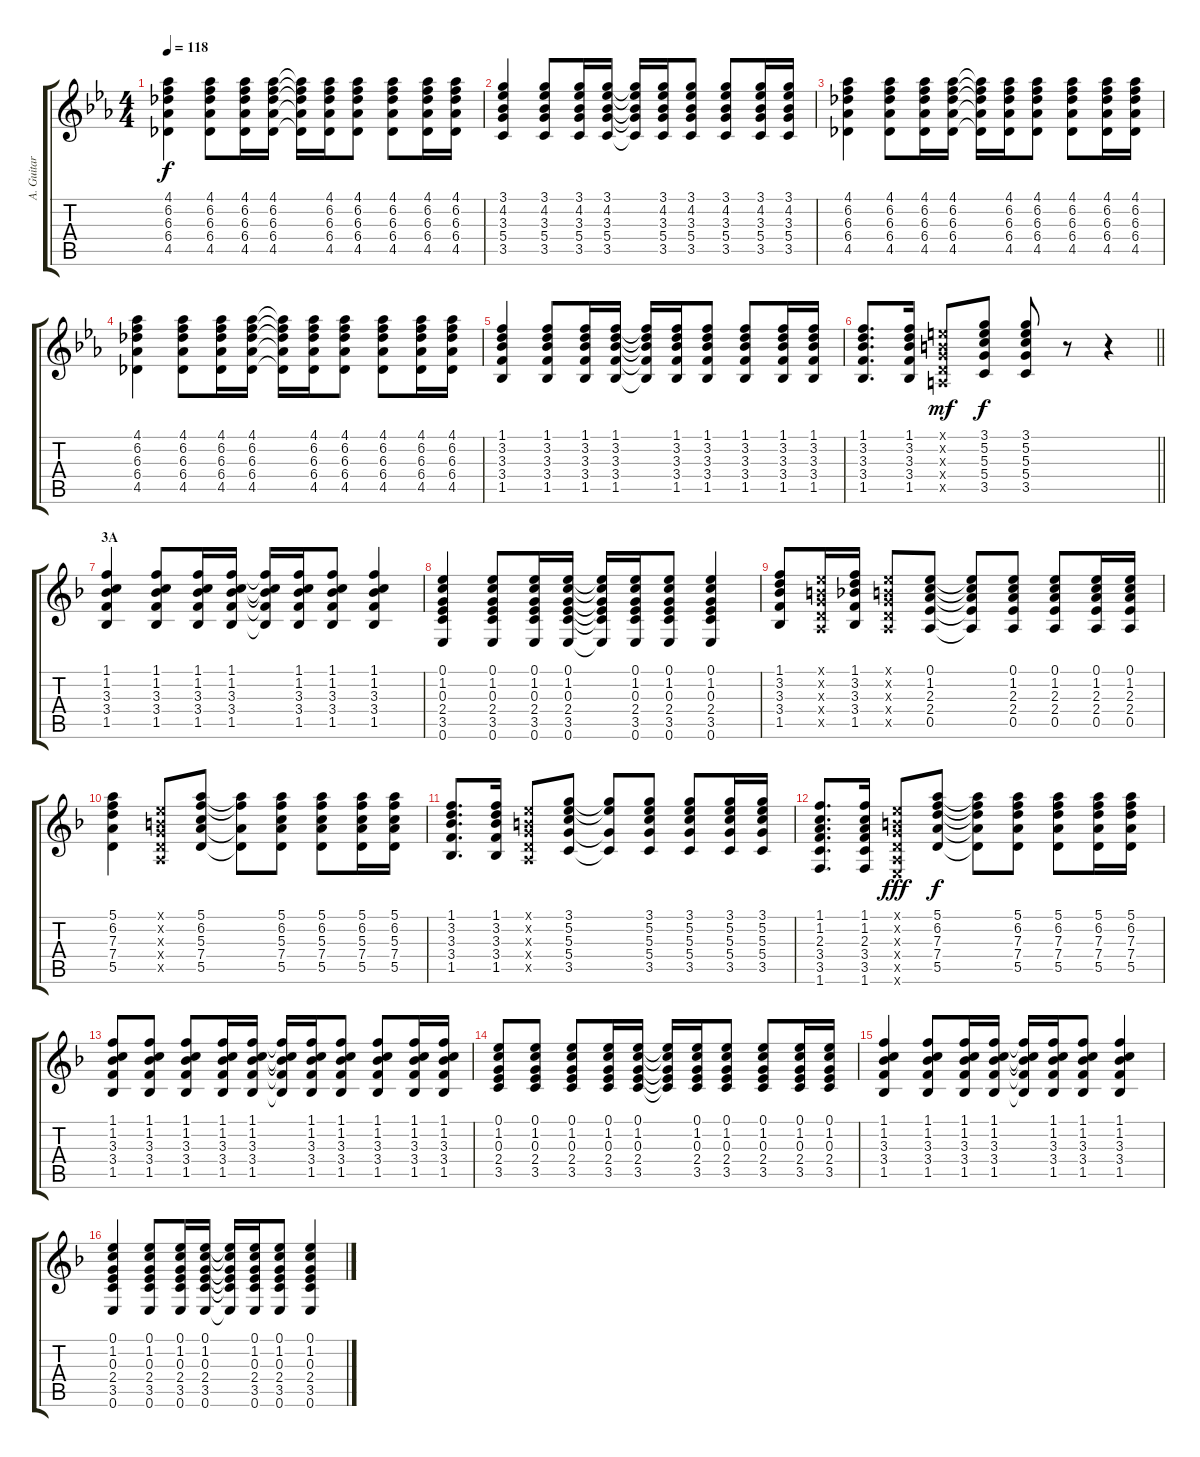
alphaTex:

\track ("A. Guitar" "A. Guitar") {instrument acousticguitarsteel}
\staff {score tabs}
\tuning (E4 B3 G3 D3 A2 E2) {hide}
\ts (4 4)
\tempo 118
\clef g2
\ks eb
(4.1 6.2 6.3 6.4 4.5).4{dy f} (4.1 6.2 6.3 6.4 4.5).8 (4.1 6.2 6.3 6.4 4.5).16 (4.1 6.2 6.3 6.4 4.5).16 (4.1{t} 6.2{t} 6.3{t} 6.4{t} 4.5{t}).16 (4.1 6.2 6.3 6.4 4.5).16 (4.1 6.2 6.3 6.4 4.5).8 (4.1 6.2 6.3 6.4 4.5).8 (4.1 6.2 6.3 6.4 4.5).16 (4.1 6.2 6.3 6.4 4.5).16 |
(3.1 4.2 3.3 5.4 3.5).4 (3.1 4.2 3.3 5.4 3.5).8 (3.1 4.2 3.3 5.4 3.5).16 (3.1 4.2 3.3 5.4 3.5).16 (3.1{t} 4.2{t} 3.3{t} 5.4{t} 3.5{t}).16 (3.1 4.2 3.3 5.4 3.5).16 (3.1 4.2 3.3 5.4 3.5).8 (3.1 4.2 3.3 5.4 3.5).8 (3.1 4.2 3.3 5.4 3.5).16 (3.1 4.2 3.3 5.4 3.5).16 |
(4.1 6.2 6.3 6.4 4.5).4 (4.1 6.2 6.3 6.4 4.5).8 (4.1 6.2 6.3 6.4 4.5).16 (4.1 6.2 6.3 6.4 4.5).16 (4.1{t} 6.2{t} 6.3{t} 6.4{t} 4.5{t}).16 (4.1 6.2 6.3 6.4 4.5).16 (4.1 6.2 6.3 6.4 4.5).8 (4.1 6.2 6.3 6.4 4.5).8 (4.1 6.2 6.3 6.4 4.5).16 (4.1 6.2 6.3 6.4 4.5).16 |
(4.1 6.2 6.3 6.4 4.5).4 (4.1 6.2 6.3 6.4 4.5).8 (4.1 6.2 6.3 6.4 4.5).16 (4.1 6.2 6.3 6.4 4.5).16 (4.1{t} 6.2{t} 6.3{t} 6.4{t} 4.5{t}).16 (4.1 6.2 6.3 6.4 4.5).16 (4.1 6.2 6.3 6.4 4.5).8 (4.1 6.2 6.3 6.4 4.5).8 (4.1 6.2 6.3 6.4 4.5).16 (4.1 6.2 6.3 6.4 4.5).16 |
(1.1 3.2 3.3 3.4 1.5).4 (1.1 3.2 3.3 3.4 1.5).8 (1.1 3.2 3.3 3.4 1.5).16 (1.1 3.2 3.3 3.4 1.5).16 (1.1{t} 3.2{t} 3.3{t} 3.4{t} 1.5{t}).16 (1.1 3.2 3.3 3.4 1.5).16 (1.1 3.2 3.3 3.4 1.5).8 (1.1 3.2 3.3 3.4 1.5).8 (1.1 3.2 3.3 3.4 1.5).16 (1.1 3.2 3.3 3.4 1.5).16 |
\barLineRight lightlight
(1.1 3.2 3.3 3.4 1.5).8{d} (1.1 3.2 3.3 3.4 1.5).16 (0.1{x} 0.2{x} 0.3{x} 0.4{x} 0.5{x}).8{dy mf} (3.1 5.2 5.3 5.4 3.5).8{dy f} (3.1 5.2 5.3 5.4 3.5).8 r.8 r.4 |
\section ("" "3A")
\ks f
(1.1 1.2 3.3 3.4 1.5).4 (1.1 1.2 3.3 3.4 1.5).8 (1.1 1.2 3.3 3.4 1.5).16 (1.1 1.2 3.3 3.4 1.5).16 (1.1{t} 1.2{t} 3.3{t} 3.4{t} 1.5{t}).16 (1.1 1.2 3.3 3.4 1.5).16 (1.1 1.2 3.3 3.4 1.5).8 (1.1 1.2 3.3 3.4 1.5).4 |
(0.1 1.2 0.3 2.4 3.5 0.6).4 (0.1 1.2 0.3 2.4 3.5 0.6).8 (0.1 1.2 0.3 2.4 3.5 0.6).16 (0.1 1.2 0.3 2.4 3.5 0.6).16 (0.1{t} 1.2{t} 0.3{t} 2.4{t} 3.5{t} 0.6{t}).16 (0.1 1.2 0.3 2.4 3.5 0.6).16 (0.1 1.2 0.3 2.4 3.5 0.6).8 (0.1 1.2 0.3 2.4 3.5 0.6).4 |
(1.1 3.2 3.3 3.4 1.5).8 (0.1{x} 0.2{x} 0.3{x} 0.4{x} 0.5{x}).16 (1.1 3.2 3.3 3.4 1.5).16 (0.1{x} 0.2{x} 0.3{x} 0.4{x} 0.5{x}).8 (0.1 1.2 2.3 2.4 0.5).8 (0.1{t} 1.2{t} 2.3{t} 2.4{t} 0.5{t}).8 (0.1 1.2 2.3 2.4 0.5).8 (0.1 1.2 2.3 2.4 0.5).8 (0.1 1.2 2.3 2.4 0.5).16 (0.1 1.2 2.3 2.4 0.5).16 |
(5.1 6.2 7.3 7.4 5.5).4 (0.1{x} 0.2{x} 0.3{x} 0.4{x} 0.5{x}).8 (5.1 6.2 5.3 7.4 5.5).8 (5.1{t} 6.2{t} 7.4{t} 5.5{t}).8 (5.1 6.2 5.3 7.4 5.5).8 (5.1 6.2 5.3 7.4 5.5).8 (5.1 6.2 5.3 7.4 5.5).16 (5.1 6.2 5.3 7.4 5.5).16 |
(1.1 3.2 3.3 3.4 1.5).8{d} (1.1 3.2 3.3 3.4 1.5).16 (0.1{x} 0.2{x} 0.3{x} 0.4{x} 0.5{x}).8 (3.1 5.2 5.3 5.4 3.5).8 (3.1{t} 5.2{t} 5.4{t} 3.5{t}).8 (3.1 5.2 5.3 5.4 3.5).8 (3.1 5.2 5.3 5.4 3.5).8 (3.1 5.2 5.3 5.4 3.5).16 (3.1 5.2 5.3 5.4 3.5).16 |
(1.1 1.2 2.3 3.4 3.5 1.6).8{d} (1.1 1.2 2.3 3.4 3.5 1.6).16 (0.1{x} 0.2{x} 0.3{x} 0.4{x} 0.5{x} 0.6{x}).8{dy fff} (5.1 6.2 7.3 7.4 5.5).8{dy f} (5.1{t} 6.2{t} 7.3{t} 7.4{t} 5.5{t}).8 (5.1 6.2 7.3 7.4 5.5).8 (5.1 6.2 7.3 7.4 5.5).8 (5.1 6.2 7.3 7.4 5.5).16 (5.1 6.2 7.3 7.4 5.5).16 |
(1.1 1.2 3.3 3.4 1.5).8 (1.1 1.2 3.3 3.4 1.5).8 (1.1 1.2 3.3 3.4 1.5).8 (1.1 1.2 3.3 3.4 1.5).16 (1.1 1.2 3.3 3.4 1.5).16 (1.1{t} 1.2{t} 3.3{t} 3.4{t} 1.5{t}).16 (1.1 1.2 3.3 3.4 1.5).16 (1.1 1.2 3.3 3.4 1.5).8 (1.1 1.2 3.3 3.4 1.5).8 (1.1 1.2 3.3 3.4 1.5).16 (1.1 1.2 3.3 3.4 1.5).16 |
(0.1 1.2 0.3 2.4 3.5).8 (0.1 1.2 0.3 2.4 3.5).8 (0.1 1.2 0.3 2.4 3.5).8 (0.1 1.2 0.3 2.4 3.5).16 (0.1 1.2 0.3 2.4 3.5).16 (0.1{t} 1.2{t} 0.3{t} 2.4{t} 3.5{t}).16 (0.1 1.2 0.3 2.4 3.5).16 (0.1 1.2 0.3 2.4 3.5).8 (0.1 1.2 0.3 2.4 3.5).8 (0.1 1.2 0.3 2.4 3.5).16 (0.1 1.2 0.3 2.4 3.5).16 |
(1.1 1.2 3.3 3.4 1.5).4 (1.1 1.2 3.3 3.4 1.5).8 (1.1 1.2 3.3 3.4 1.5).16 (1.1 1.2 3.3 3.4 1.5).16 (1.1{t} 1.2{t} 3.3{t} 3.4{t} 1.5{t}).16 (1.1 1.2 3.3 3.4 1.5).16 (1.1 1.2 3.3 3.4 1.5).8 (1.1 1.2 3.3 3.4 1.5).4 |
(0.1 1.2 0.3 2.4 3.5 0.6).4 (0.1 1.2 0.3 2.4 3.5 0.6).8 (0.1 1.2 0.3 2.4 3.5 0.6).16 (0.1 1.2 0.3 2.4 3.5 0.6).16 (0.1{t} 1.2{t} 0.3{t} 2.4{t} 3.5{t} 0.6{t}).16 (0.1 1.2 0.3 2.4 3.5 0.6).16 (0.1 1.2 0.3 2.4 3.5 0.6).8 (0.1 1.2 0.3 2.4 3.5 0.6).4
